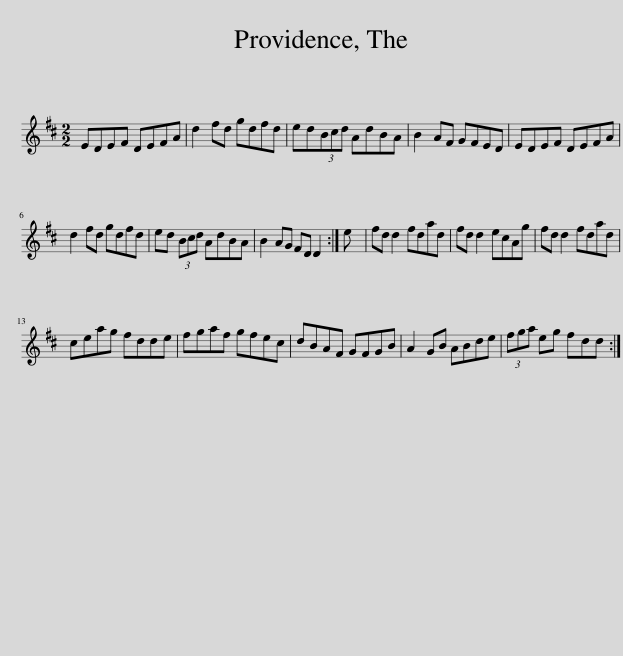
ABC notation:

X:1
L:1/8
M:2/2
I:linebreak $
K:D
V:1 treble
V:1
 EDEF DEFA | d2 fd gdfd | ed(3Bcd AdBA | B2 AF GFED | EDEF DEFA |$ %5
 d2 fd gdfd | ed (3Bcd AdBA | B2 AG FD D2 :| e | fd d2 fdad | %10
 fd d2 ecAg | fd d2 fdad |$ ceag fdde | fgaf gfec | dBAF GFGB | %15
 A2 GB ABde | (3fga eg fdd :| %17
